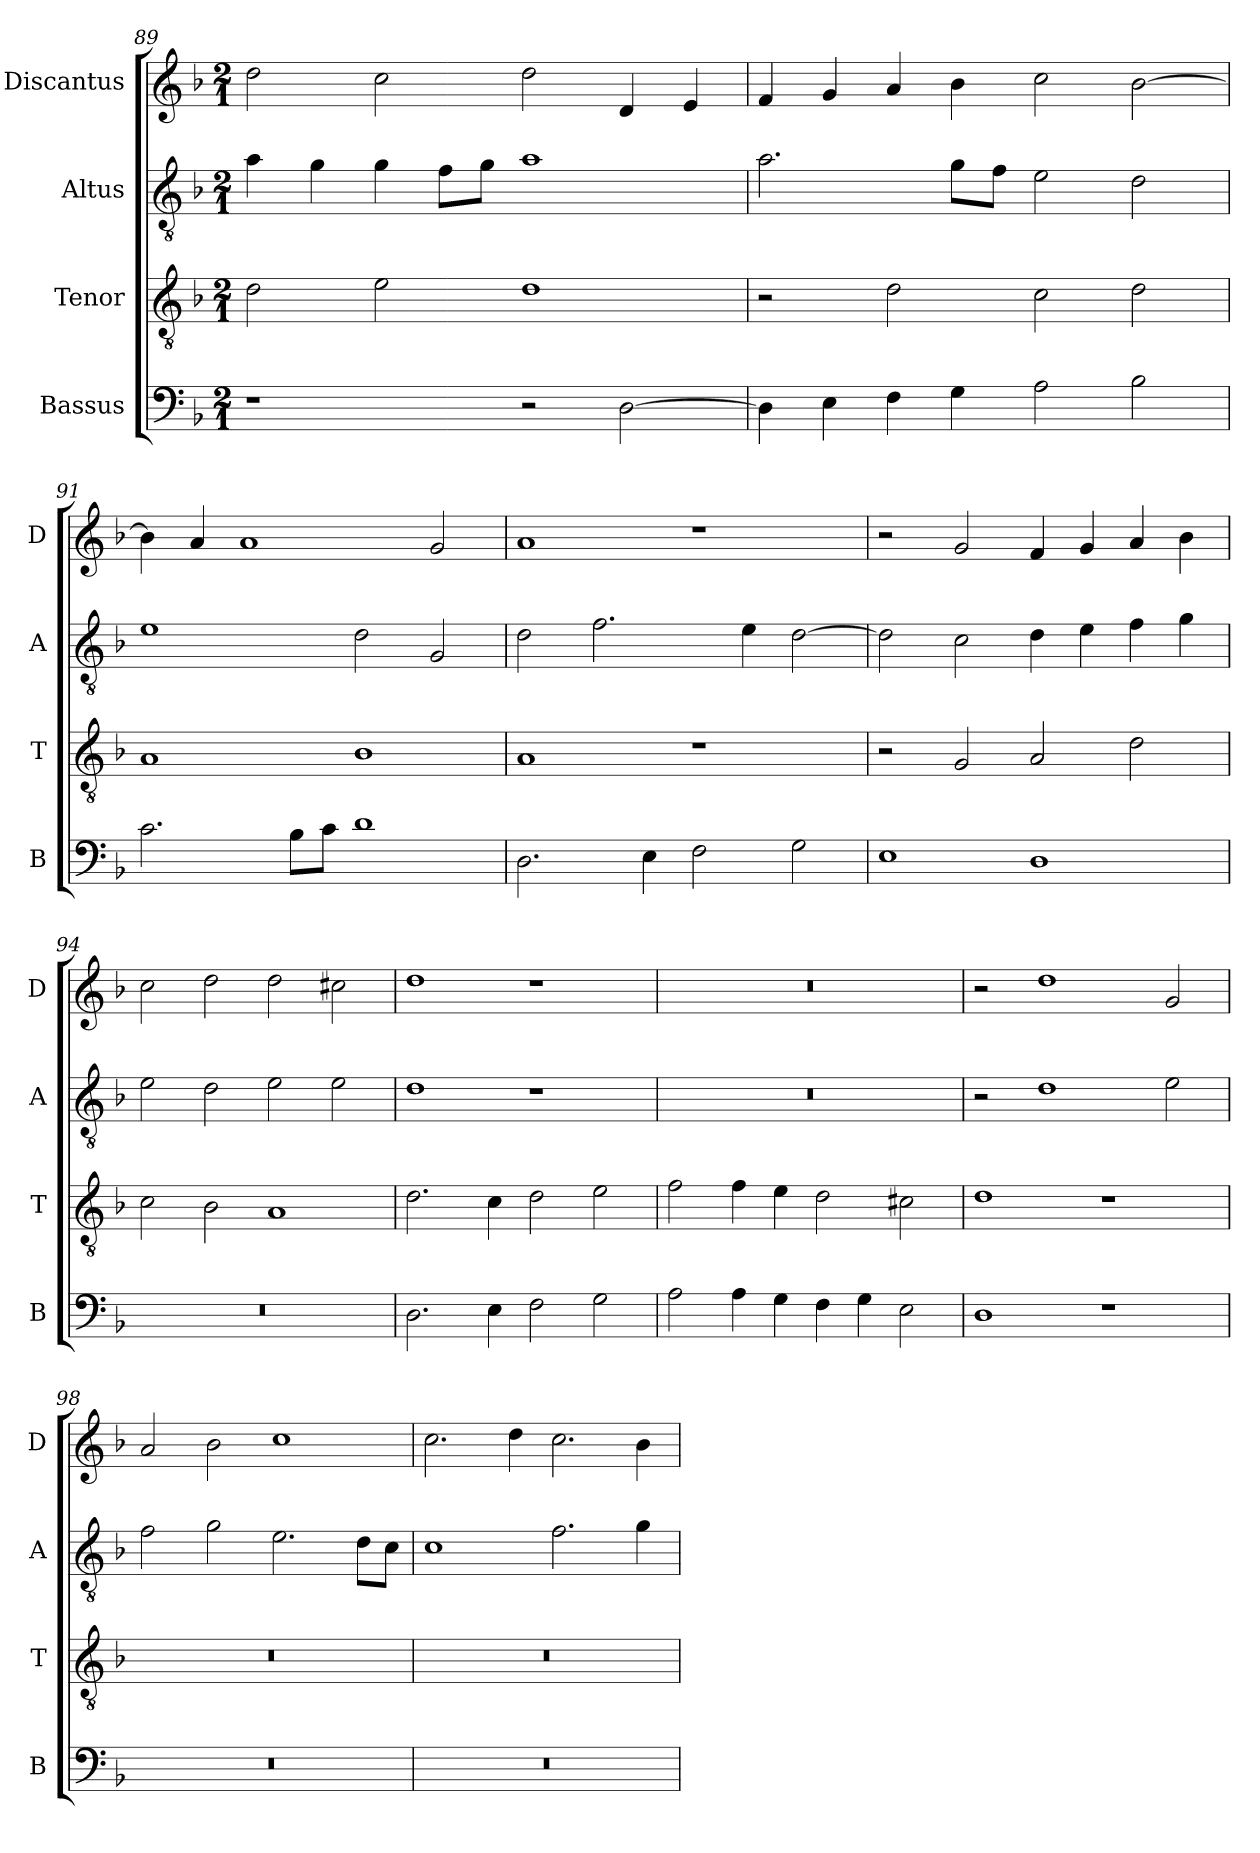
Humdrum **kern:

**kern	**kern	**kern	**kern
*part4	*part3	*part2	*part1
*staff4	*staff3	*staff2	*staff1
*I"Bassus	*I"Tenor	*I"Altus	*I"Discantus
*I'B	*I'T	*I'A	*I'D
*clefF4	*clefGv2	*clefGv2	*clefG2
*k[b-]	*k[b-]	*k[b-]	*k[b-]
*M2/1	*M2/1	*M2/1	*M2/1
=89	=89	=89	=89
1r	2d\	4a\	2dd\
.	.	4g\	.
.	2e\	4g\	2cc\
.	.	8f\L	.
.	.	8g\J	.
2r	1d	1a	2dd\
[2D\	.	.	4d/
.	.	.	4e/
=90	=90	=90	=90
4D\]	2r	2.a\	4f/
4E\	.	.	4g/
4F\	2d\	.	4a/
4G\	.	8g\L	4b-\
.	.	8f\J	.
2A\	2c\	2e\	2cc\
2B-\	2d\	2d\	[2b-\
=91	=91	=91	=91
2.c\	1A	1e	4b-\]
.	.	.	4a/
.	.	.	1a
8B-\L	.	.	.
8c\J	.	.	.
1d	1B-	2d\	.
.	.	2G/	2g/
=92	=92	=92	=92
2.D\	1A	2d\	1a
.	.	2.f\	.
4E\	.	.	.
2F\	1r	.	1r
.	.	4e\	.
2G\	.	[2d\	.
=93	=93	=93	=93
1E	2r	2d\]	2r
.	2G/	2c\	2g/
1D	2A/	4d\	4f/
.	.	4e\	4g/
.	2d\	4f\	4a/
.	.	4g\	4b-\
=94	=94	=94	=94
0r	2c\	2e\	2cc\
.	2B-\	2d\	2dd\
.	1A	2e\	2dd\
.	.	2e\	2cc#X\
=95	=95	=95	=95
2.D\	2.d\	1d	1dd
4E\	4c\	.	.
2F\	2d\	1r	1r
2G\	2e\	.	.
=96	=96	=96	=96
2A\	2f\	0r	0r
4A\	4f\	.	.
4G\	4e\	.	.
4F\	2d\	.	.
4G\	.	.	.
2E\	2c#X\	.	.
=97	=97	=97	=97
1D	1d	2r	2r
.	.	1d	1dd
1r	1r	.	.
.	.	2e\	2g/
=98	=98	=98	=98
0r	0r	2f\	2a/
.	.	2g\	2b-\
.	.	2.e\	1cc
.	.	8d\L	.
.	.	8c\J	.
=99	=99	=99	=99
0r	0r	1c	2.cc\
.	.	.	4dd\
.	.	2.f\	2.cc\
.	.	4g\	4b-\
=	=	=	=
*-	*-	*-	*-
